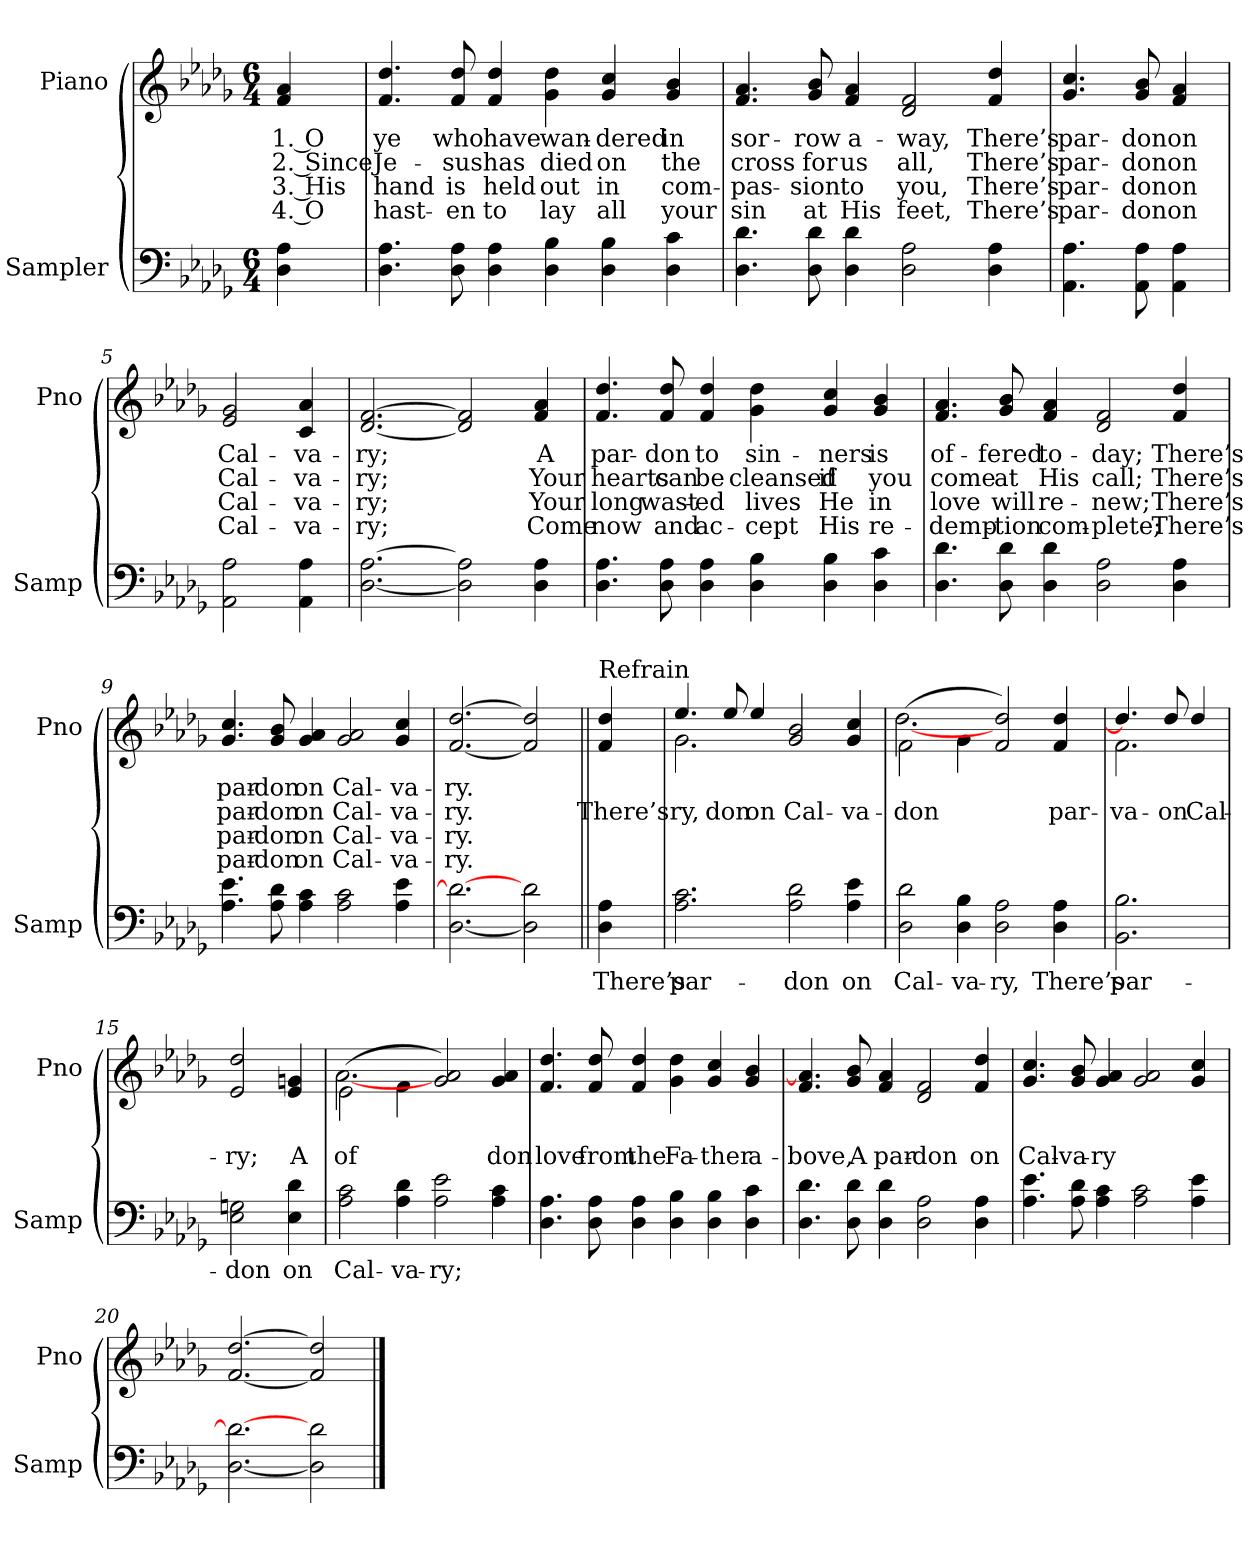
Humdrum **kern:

**kern	**text	**kern	**text	**text	**text	**text
*part2	*part2	*part1	*part1	*part1	*part1	*part1
*staff2	*staff2	*staff1	*staff1	*staff1	*staff1	*staff1
*I"Sampler	*	*I"Piano	*	*	*	*
*I'Samp	*	*I'Pno	*	*	*	*
*clefF4	*	*clefG2	*	*	*	*
*k[b-e-a-d-g-]	*	*k[b-e-a-d-g-]	*	*	*	*
*D-:	*	*D-:	*	*	*	*
*M6/4	*	*M6/4	*	*	*	*
=1	=1	=1	=1	=1	=1	=1
4D- 4A-	.	4f 4a-	1. O	2. Since	3. His	4. O
=2	=2	=2	=2	=2	=2	=2
4.D- 4.A-	.	4.f 4.dd-	ye	Je-	hand	hast-
8D- 8A-	.	8f 8dd-	who	-sus	is	-en
4D- 4A-	.	4f 4dd-	have	has	held	to
4D- 4B-	.	4g- 4dd-	wan-	died	out	lay
4D- 4B-	.	4g- 4cc	-dered	on	in	all
4D- 4c	.	4g- 4b-	in	the	com-	your
=3	=3	=3	=3	=3	=3	=3
4.D- 4.d-	.	4.f 4.a-	sor-	cross	-pas-	sin
8D- 8d-	.	8g- 8b-	-row	for	-sion	at
4D- 4d-	.	4f 4a-	a-	us	to	His
2D- 2A-	.	2d- 2f	-way,	all,	you,	feet,
4D- 4A-	.	4f 4dd-	There’s	There’s	There’s	There’s
=4	=4	=4	=4	=4	=4	=4
4.AA- 4.A-	.	4.g- 4.cc	par-	par-	par-	par-
8AA- 8A-	.	8g- 8b-	-don	-don	-don	-don
4AA- 4A-	.	4f 4a-	on	on	on	on
=5	=5	=5	=5	=5	=5	=5
2AA- 2A-	.	2e- 2g-	Cal-	Cal-	Cal-	Cal-
4AA- 4A-	.	4c 4a-	-va-	-va-	-va-	-va-
=6	=6	=6	=6	=6	=6	=6
[2.D- [2.A-	.	[2.d- [2.f	-ry;	-ry;	-ry;	-ry;
2D-] 2A-]	.	2d-] 2f]	.	.	.	.
4D- 4A-	.	4f 4a-	A	Your	Your	Come
=7	=7	=7	=7	=7	=7	=7
4.D- 4.A-	.	4.f 4.dd-	par-	hearts	long	now
8D- 8A-	.	8f 8dd-	-don	can	wast-	and
4D- 4A-	.	4f 4dd-	to	be	-ed	ac-
4D- 4B-	.	4g- 4dd-	sin-	cleansed	lives	-cept
4D- 4B-	.	4g- 4cc	-ners	if	He	His
4D- 4c	.	4g- 4b-	is	you	in	re-
=8	=8	=8	=8	=8	=8	=8
4.D- 4.d-	.	4.f 4.a-	of-	come	love	-demp-
8D- 8d-	.	8g- 8b-	-fered	at	will	-tion
4D- 4d-	.	4f 4a-	to-	His	re-	com-
2D- 2A-	.	2d- 2f	-day;	call;	-new;	-plete;
4D- 4A-	.	4f 4dd-	There’s	There’s	There’s	There’s
=9	=9	=9	=9	=9	=9	=9
4.A- 4.e-	.	4.g- 4.cc	par-	par-	par-	par-
8A- 8d-	.	8g- 8b-	-don	-don	-don	-don
4A- 4c	.	4g- 4a-	on	on	on	on
2A- 2c	.	2g- 2a-	Cal-	Cal-	Cal-	Cal-
4A- 4e-	.	4g- 4cc	-va-	-va-	-va-	-va-
=10	=10	=10	=10	=10	=10	=10
[2.D- 2.d-_	.	[2.f [2.dd-	-ry.	-ry.	-ry.	-ry.
2D-] 2d-	.	2f] 2dd-]	.	.	.	.
=11||	=11||	=11||	=11||	=11||	=11||	=11||
!	!	!LO:TX:t=Refrain	!	!	!	!
4D- 4A-	There’s	4f 4dd-	.	There’s	.	.
=12	=12	=12	=12	=12	=12	=12
*	*	*^	*	*	*	*
2.A- 2.c	par-	4.ee-/	2.g-	.	-ry,	.	.
.	.	8ee-/	.	.	-don	.	.
.	.	4ee-/	.	.	on	.	.
2A- 2d-	-don	2g- 2b-	2.ryy	.	Cal-	.	.
4A- 4e-	on	4g- 4cc	.	.	-va-	.	.
=13	=13	=13	=13	=13	=13	=13	=13
2D- 2d-	Cal-	(2f\	[2.dd-	.	-don	.	.
4D- 4B-	-va-	4g-\	.	.	.	.	.
2D- 2A-	-ry,	2f 2dd-)	2.ryy	.	.	.	.
4D- 4A-	There’s	4f 4dd-	.	.	par-	.	.
=14	=14	=14	=14	=14	=14	=14	=14
2.BB- 2.B-	par-	4.dd-/]	2.f	.	-va-	.	.
.	.	8dd-/	.	.	on	.	.
.	.	4dd-/	.	.	Cal-	.	.
*	*	*v	*v	*	*	*	*
=15	=15	=15	=15	=15	=15	=15
2E- 2Gn	-don	2e- 2dd-	.	-ry;	.	.
4E- 4d-	on	4e- 4gn	.	A	.	.
=16	=16	=16	=16	=16	=16	=16
*	*	*^	*	*	*	*
2A- 2c	Cal-	(2e-\	[2.a-	.	of	.	.
4A- 4d-	-va-	4f\	.	.	.	.	.
2A- 2e-	-ry;	2g- 2a-)	2.ryy	.	.	.	.
4A- 4c	.	4g- 4a-	.	.	-don	.	.
*	*	*v	*v	*	*	*	*
=17	=17	=17	=17	=17	=17	=17
4.D- 4.A-	.	4.f 4.dd-	.	love	.	.
8D- 8A-	.	8f 8dd-	.	from	.	.
4D- 4A-	.	4f 4dd-	.	the	.	.
4D- 4B-	.	4g- 4dd-	.	Fa-	.	.
4D- 4B-	.	4g- 4cc	.	-ther	.	.
4D- 4c	.	4g- 4b-	.	a-	.	.
=18	=18	=18	=18	=18	=18	=18
4.D- 4.d-	.	4.f 4.a-]	.	-bove,	.	.
8D- 8d-	.	8g- 8b-	.	A	.	.
4D- 4d-	.	4f 4a-	.	par-	.	.
2D- 2A-	.	2d- 2f	.	-don	.	.
4D- 4A-	.	4f 4dd-	.	on	.	.
=19	=19	=19	=19	=19	=19	=19
4.A- 4.e-	.	4.g- 4.cc	.	Cal-	.	.
8A- 8d-	.	8g- 8b-	.	-va-	.	.
4A- 4c	.	4g- 4a-	.	-ry	.	.
2A- 2c	.	2g- 2a-	.	.	.	.
4A- 4e-	.	4g- 4cc	.	.	.	.
=20	=20	=20	=20	=20	=20	=20
[2.D- 2.d-_	.	[2.f [2.dd-	.	.	.	.
2D-] 2d-	.	2f] 2dd-]	.	.	.	.
==	==	==	==	==	==	==
*-	*-	*-	*-	*-	*-	*-
